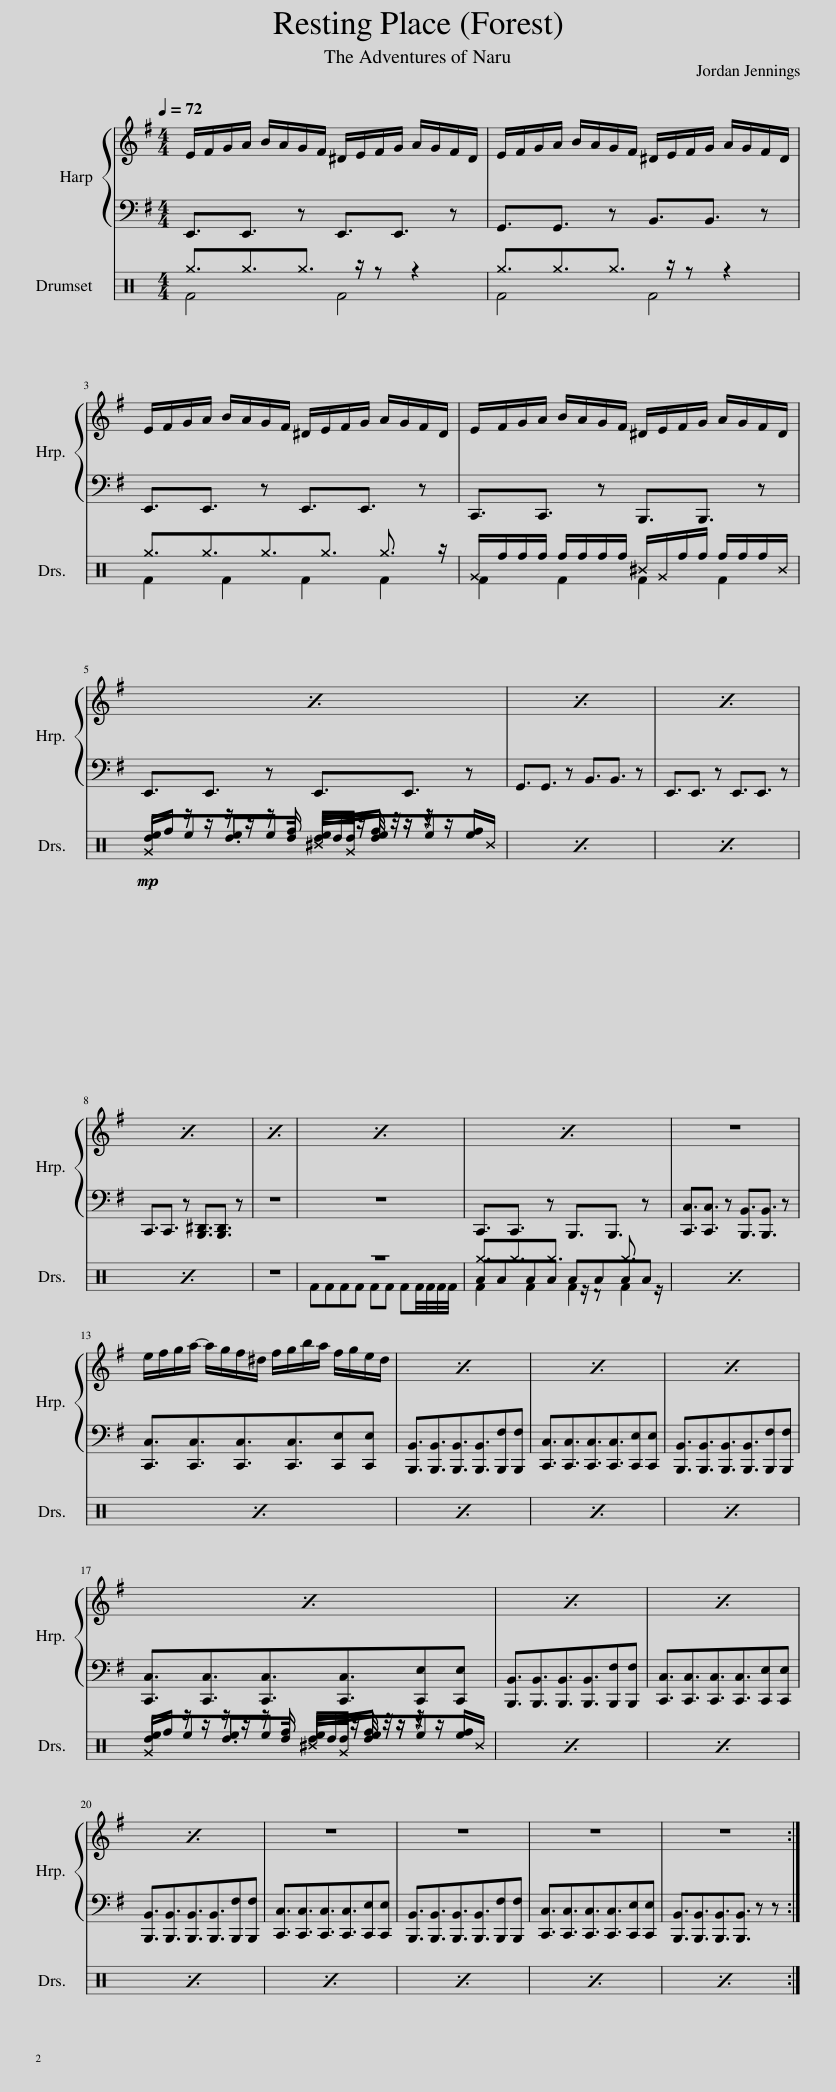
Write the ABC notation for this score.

X:1
%%score { 1 | 2 } ( 3 4 5 6 )
L:1/8
Q:1/4=72
M:4/4
I:linebreak $
K:G
V:1 treble
V:2 bass
V:3 perc
K:none
V:4 perc
K:none
V:5 perc
K:none
V:6 perc
K:none
V:1
 E/F/G/A/ B/A/G/F/ ^D/E/F/G/ A/G/F/D/ | E/F/G/A/ B/A/G/F/ ^D/E/F/G/ A/G/F/D/ |$ E/F/G/A/ B/A/G/F/ ^D/E/F/G/ A/G/F/D/ | E/F/G/A/ B/A/G/F/ ^D/E/F/G/ A/G/F/D/ |$ x8 | %5
 x8 | x8 |$ x8 | x8 | x8 | %10
 x8 | z8 |$ e/f/g/a/- a/g/f/^d/ f/g/b/a/ f/g/e/d/ | x8 | x8 | %15
 x8 |$ x8 | x8 | x8 |$ x8 | %20
 z8 | z8 | z8 | z8 :| %24
V:2
 E,,3/2E,,3/2 z E,,3/2E,,3/2 z | G,,3/2G,,3/2 z B,,3/2B,,3/2 z |$ E,,3/2E,,3/2 z E,,3/2E,,3/2 z | C,,3/2C,,3/2 z B,,,3/2B,,,3/2 z |$ E,,3/2E,,3/2 z E,,3/2E,,3/2 z | %5
 G,,3/2G,,3/2 z B,,3/2B,,3/2 z | E,,3/2E,,3/2 z E,,3/2E,,3/2 z |$ C,,3/2C,,3/2 z [B,,,^D,,]3/2[B,,,D,,]3/2 z | z8 | z8 | %10
 C,,3/2C,,3/2 z B,,,3/2B,,,3/2 z | [C,,C,]3/2[C,,C,]3/2 z [B,,,B,,]3/2[B,,,B,,]3/2 z |$ [C,,C,]3/2[C,,C,]3/2[C,,C,]3/2[C,,C,]3/2[C,,E,][C,,E,] | [B,,,B,,]3/2[B,,,B,,]3/2[B,,,B,,]3/2[B,,,B,,]3/2[B,,,F,][B,,,F,] | [C,,C,]3/2[C,,C,]3/2[C,,C,]3/2[C,,C,]3/2[C,,E,][C,,E,] | %15
 [B,,,B,,]3/2[B,,,B,,]3/2[B,,,B,,]3/2[B,,,B,,]3/2[B,,,F,][B,,,F,] |$ [C,,C,]3/2[C,,C,]3/2[C,,C,]3/2[C,,C,]3/2[C,,E,][C,,E,] | [B,,,B,,]3/2[B,,,B,,]3/2[B,,,B,,]3/2[B,,,B,,]3/2[B,,,F,][B,,,F,] | [C,,C,]3/2[C,,C,]3/2[C,,C,]3/2[C,,C,]3/2[C,,E,][C,,E,] |$ [B,,,B,,]3/2[B,,,B,,]3/2[B,,,B,,]3/2[B,,,B,,]3/2[B,,,F,][B,,,F,] | %20
 [C,,C,]3/2[C,,C,]3/2[C,,C,]3/2[C,,C,]3/2[C,,E,][C,,E,] | [B,,,B,,]3/2[B,,,B,,]3/2[B,,,B,,]3/2[B,,,B,,]3/2[B,,,F,][B,,,F,] | [C,,C,]3/2[C,,C,]3/2[C,,C,]3/2[C,,C,]3/2[C,,E,][C,,E,] | [B,,,B,,]3/2[B,,,B,,]3/2[B,,,B,,]3/2[B,,,B,,]3/2 z z :| %24
V:3
[K:C] ^g3/2^g3/2^g3/2 z/ z z2 | ^g3/2^g3/2^g3/2 z/ z z2 |$ ^g3/2^g3/2^g3/2^g3/2 ^g3/2 z/ | ^G/f/f/f/ f/f/f/f/ ^B/^G/f/f/ f/f/f/^=B/ |$!mp! ^G/f/ z/ z/ z/ z/ z/ f/ ^B/^G/f/ z/ z/ z/ f/^=B/ | %5
 x8 | x8 |$ x8 | z8 | z8 | %10
 F2 F2 F2 F2 | x8 |$ x8 | x8 | x8 | %15
 x8 |$ ^G/f/ z/ z/ z/ z/ z/ f/ ^B/^G/f/ z/ z/ z/ f/^=B/ | x8 | x8 |$ x8 | %20
 x8 | x8 | x8 | x8 :| %24
V:4
[K:C] F4 F4 | F4 F4 |$ F2 F2 F2 F2 | F2 F2 F2 F2 |$ x8 | %5
 x8 | x8 |$ x8 | x8 | FFFF FF FF/4F/4F/4F/4 | %10
 ^g3/2^g3/2^g3/2 z/ z ^g3/2 z/ | x8 |$ x8 | x8 | x8 | %15
 x8 |$ x8 | x8 | x8 |$ x8 | %20
 x8 | x8 | x8 | x8 :| %24
V:5
[K:C] x8 | x8 |$ x8 | x8 |$ d2 d>d d/4d/4d/4 z/4 d/4 z/4 z/ z2 | %5
 x8 | x8 |$ x8 | x8 | x8 | %10
 AAAA AAAA | x8 |$ x8 | x8 | x8 | %15
 x8 |$ d2 d>d d/4d/4d/4 z/4 d/4 z/4 z/ z2 | x8 | x8 |$ x8 | %20
 x8 | x8 | x8 | x8 :| %24
V:6
[K:C] x8 | x8 |$ x8 | x8 |$ eeee eeee | %5
 x8 | x8 |$ x8 | x8 | x8 | %10
 x8 | x8 |$ x8 | x8 | x8 | %15
 x8 |$ eeee eeee | x8 | x8 |$ x8 | %20
 x8 | x8 | x8 | x8 :| %24
